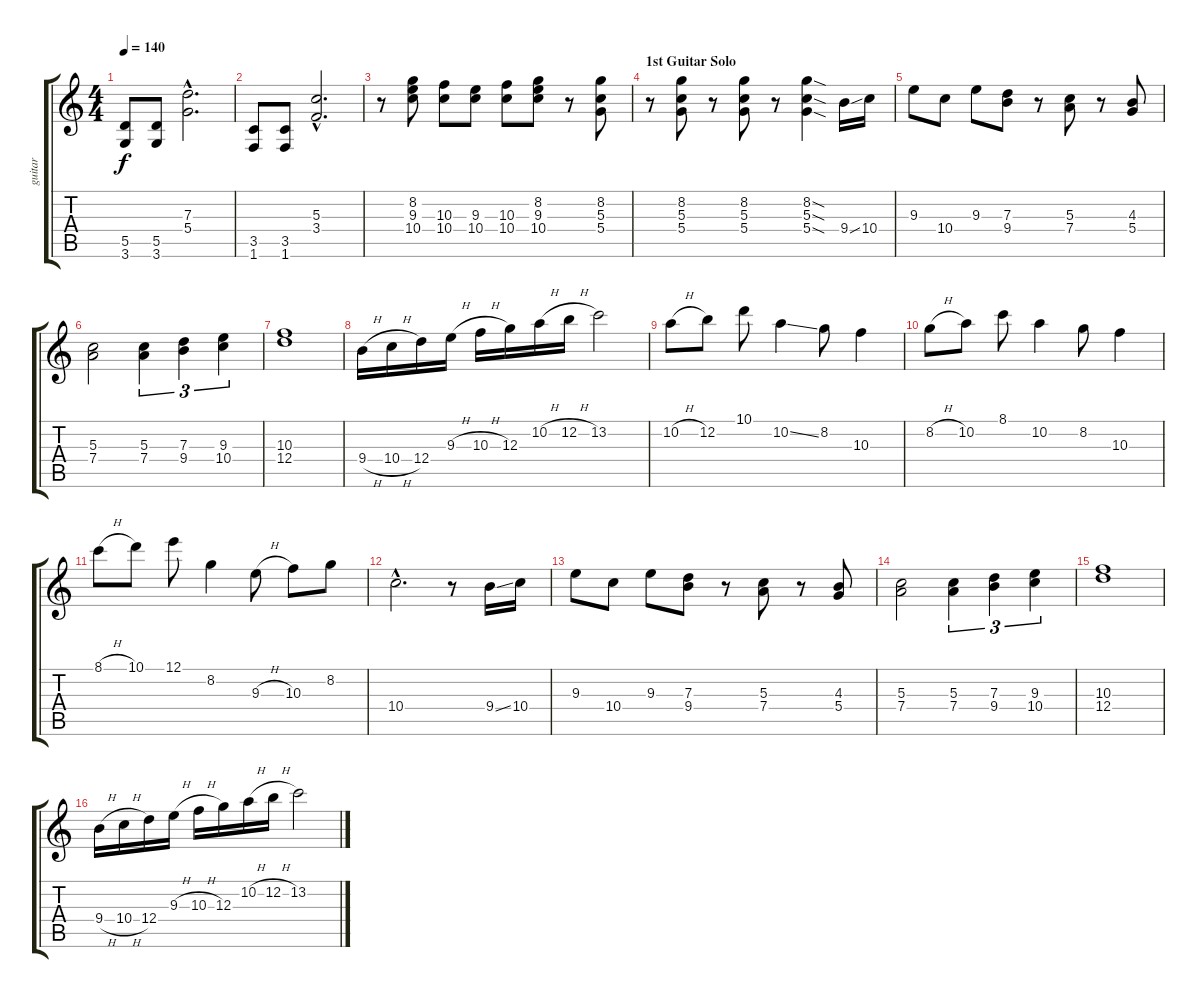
\track ("guitar" "guitar") {instrument overdrivenguitar}
\staff {score tabs}
\tuning (E4 B3 G3 D3 A2 E2) {hide}
\ts (4 4)
\tempo 140
\clef g2
\ks c
(5.5 3.6).8{dy f} (5.5 3.6).8 (7.3{hac} 5.4{hac}).2{d} |
(3.5 1.6).8 (3.5 1.6).8 (5.3{hac} 3.4{hac}).2{d} |
r.8 (8.2 9.3 10.4).8{volume 7 instrument distortionguitar} (10.3 10.4).8 (9.3 10.4).8 (10.3 10.4).8 (8.2 9.3 10.4).8 r.8 (8.2 5.3 5.4).8 |
\section ("" "1st Guitar Solo ")
r.8 (8.2 5.3 5.4).8 r.8 (8.2 5.3 5.4).8 r.8 (8.2{sod} 5.3{sod} 5.4{sod}).4 9.4{ss}.16{volume 13 instrument acousticguitarsteel} 10.4.16 |
9.3.8 10.4.8 9.3.8 (7.3 9.4).8 r.8 (5.3 7.4).8 r.8 (4.3 5.4).8 |
(5.3 7.4).2 (5.3 7.4).4{tu (3 2)} (7.3 9.4).4{tu (3 2)} (9.3 10.4).4{tu (3 2)} |
(10.3 12.4).1 |
9.4{h}.16 10.4{h}.16 12.4.16 9.3{h}.16 10.3{h}.16 12.3.16 10.2{h}.16 12.2{h}.16 13.2.2 |
10.2{h}.8 12.2.8 10.1.8 10.2{ss}.4 8.2.8 10.3.4 |
8.2{h}.8 10.2.8 8.1.8 10.2.4 8.2.8 10.3.4 |
8.1{h}.8 10.1.8 12.1.8 8.2.4 9.3{h}.8 10.3.8 8.2.8 |
10.4{hac}.2{d} r.8 9.4{ss}.16 10.4.16 |
9.3.8 10.4.8 9.3.8 (7.3 9.4).8 r.8 (5.3 7.4).8 r.8 (4.3 5.4).8 |
(5.3 7.4).2 (5.3 7.4).4{tu (3 2)} (7.3 9.4).4{tu (3 2)} (9.3 10.4).4{tu (3 2)} |
(10.3 12.4).1 |
9.4{h}.16 10.4{h}.16 12.4.16 9.3{h}.16 10.3{h}.16 12.3.16 10.2{h}.16 12.2{h}.16 13.2.2
